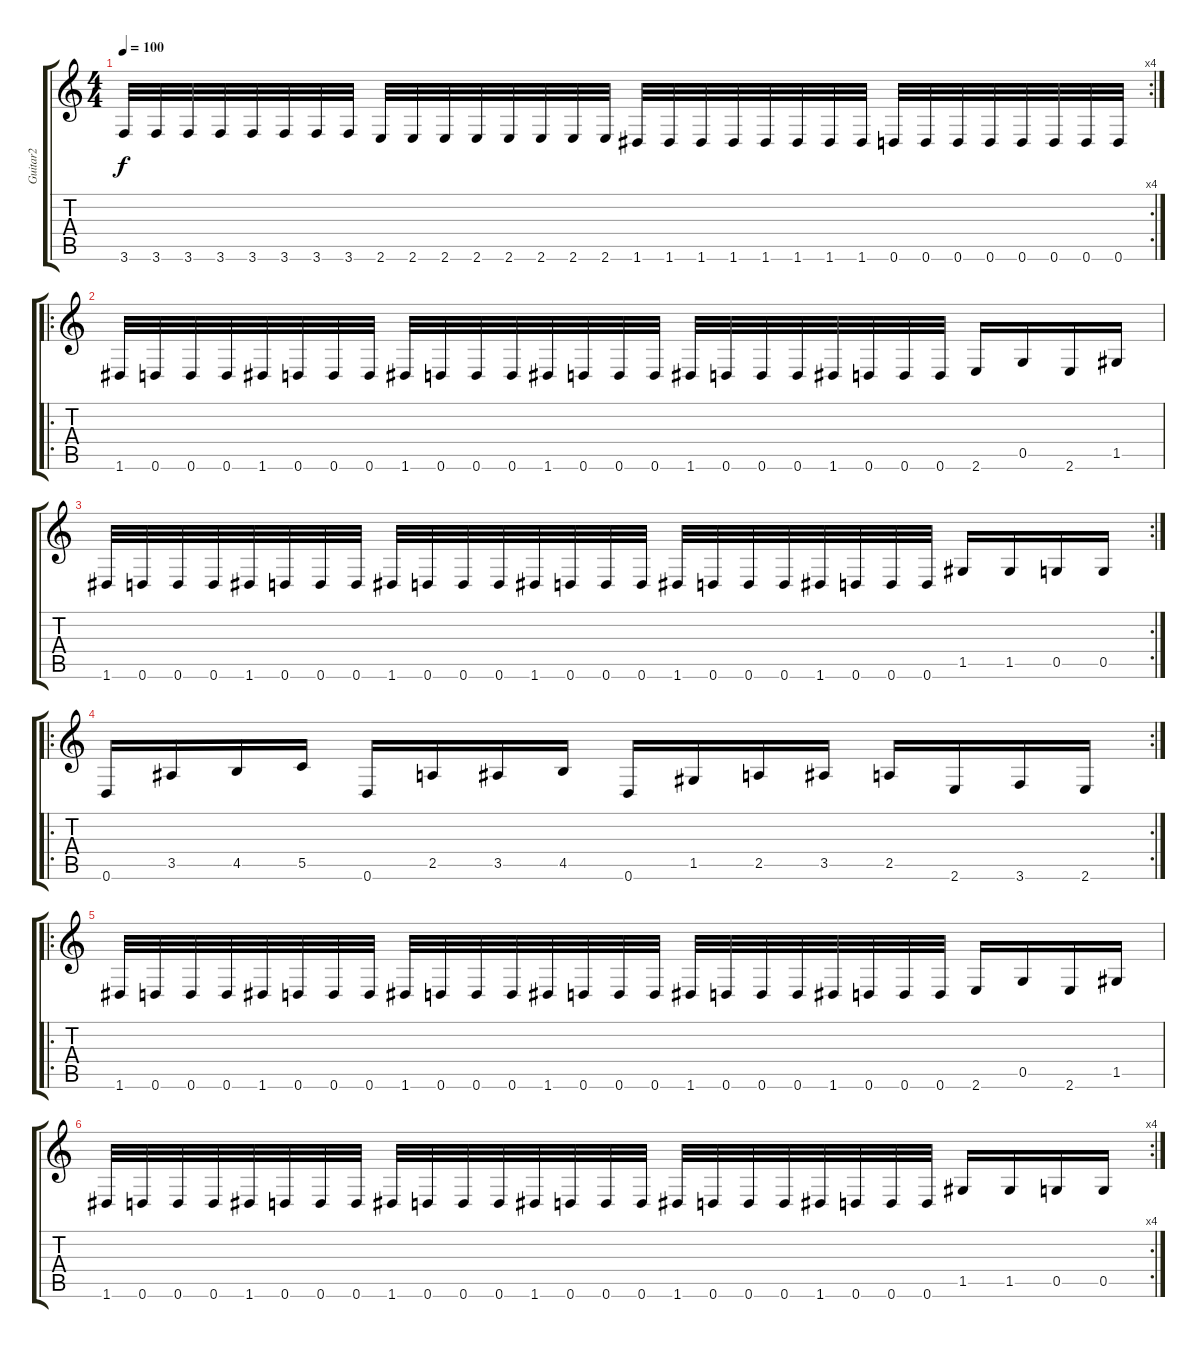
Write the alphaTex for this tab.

\track ("Guitar2" "Guitar2") {instrument distortionguitar}
\staff {score tabs}
\tuning (D4 A3 F3 C3 G2 D2) {hide}
\rc 4
\ts (4 4)
\tempo 100
\clef g2
\ks c
3.6.32{dy f} 3.6.32 3.6.32 3.6.32 3.6.32 3.6.32 3.6.32 3.6.32 2.6.32 2.6.32 2.6.32 2.6.32 2.6.32 2.6.32 2.6.32 2.6.32 1.6.32 1.6.32 1.6.32 1.6.32 1.6.32 1.6.32 1.6.32 1.6.32 0.6.32 0.6.32 0.6.32 0.6.32 0.6.32 0.6.32 0.6.32 0.6.32 |
\ro
1.6.32 0.6.32 0.6.32 0.6.32 1.6.32 0.6.32 0.6.32 0.6.32 1.6.32 0.6.32 0.6.32 0.6.32 1.6.32 0.6.32 0.6.32 0.6.32 1.6.32 0.6.32 0.6.32 0.6.32 1.6.32 0.6.32 0.6.32 0.6.32 2.6.16 0.5.16 2.6.16 1.5.16 |
\rc 2
1.6.32 0.6.32 0.6.32 0.6.32 1.6.32 0.6.32 0.6.32 0.6.32 1.6.32 0.6.32 0.6.32 0.6.32 1.6.32 0.6.32 0.6.32 0.6.32 1.6.32 0.6.32 0.6.32 0.6.32 1.6.32 0.6.32 0.6.32 0.6.32 1.5.16 1.5.16 0.5.16 0.5.16 |
\ro
\rc 2
0.6.16 3.5.16 4.5.16 5.5.16 0.6.16 2.5.16 3.5.16 4.5.16 0.6.16 1.5.16 2.5.16 3.5.16 2.5.16 2.6.16 3.6.16 2.6.16 |
\ro
1.6.32 0.6.32 0.6.32 0.6.32 1.6.32 0.6.32 0.6.32 0.6.32 1.6.32 0.6.32 0.6.32 0.6.32 1.6.32 0.6.32 0.6.32 0.6.32 1.6.32 0.6.32 0.6.32 0.6.32 1.6.32 0.6.32 0.6.32 0.6.32 2.6.16 0.5.16 2.6.16 1.5.16 |
\rc 4
1.6.32 0.6.32 0.6.32 0.6.32 1.6.32 0.6.32 0.6.32 0.6.32 1.6.32 0.6.32 0.6.32 0.6.32 1.6.32 0.6.32 0.6.32 0.6.32 1.6.32 0.6.32 0.6.32 0.6.32 1.6.32 0.6.32 0.6.32 0.6.32 1.5.16 1.5.16 0.5.16 0.5.16
